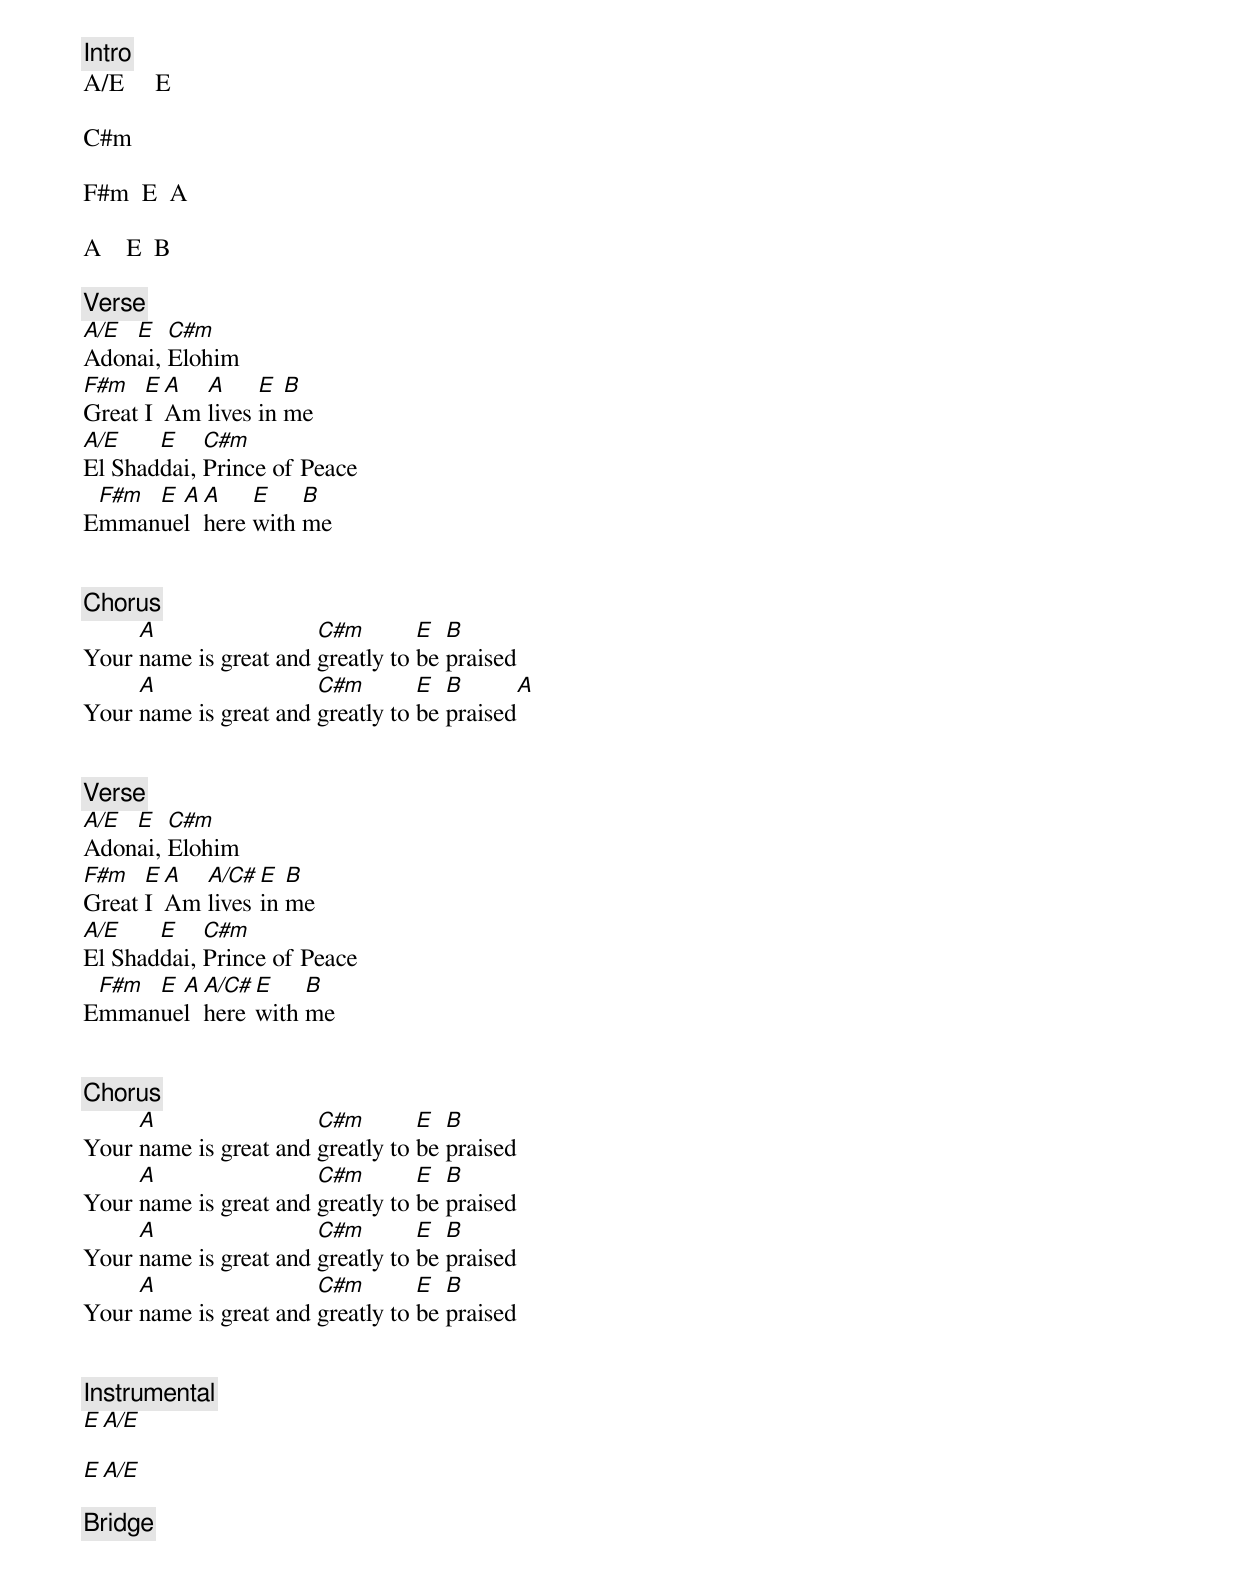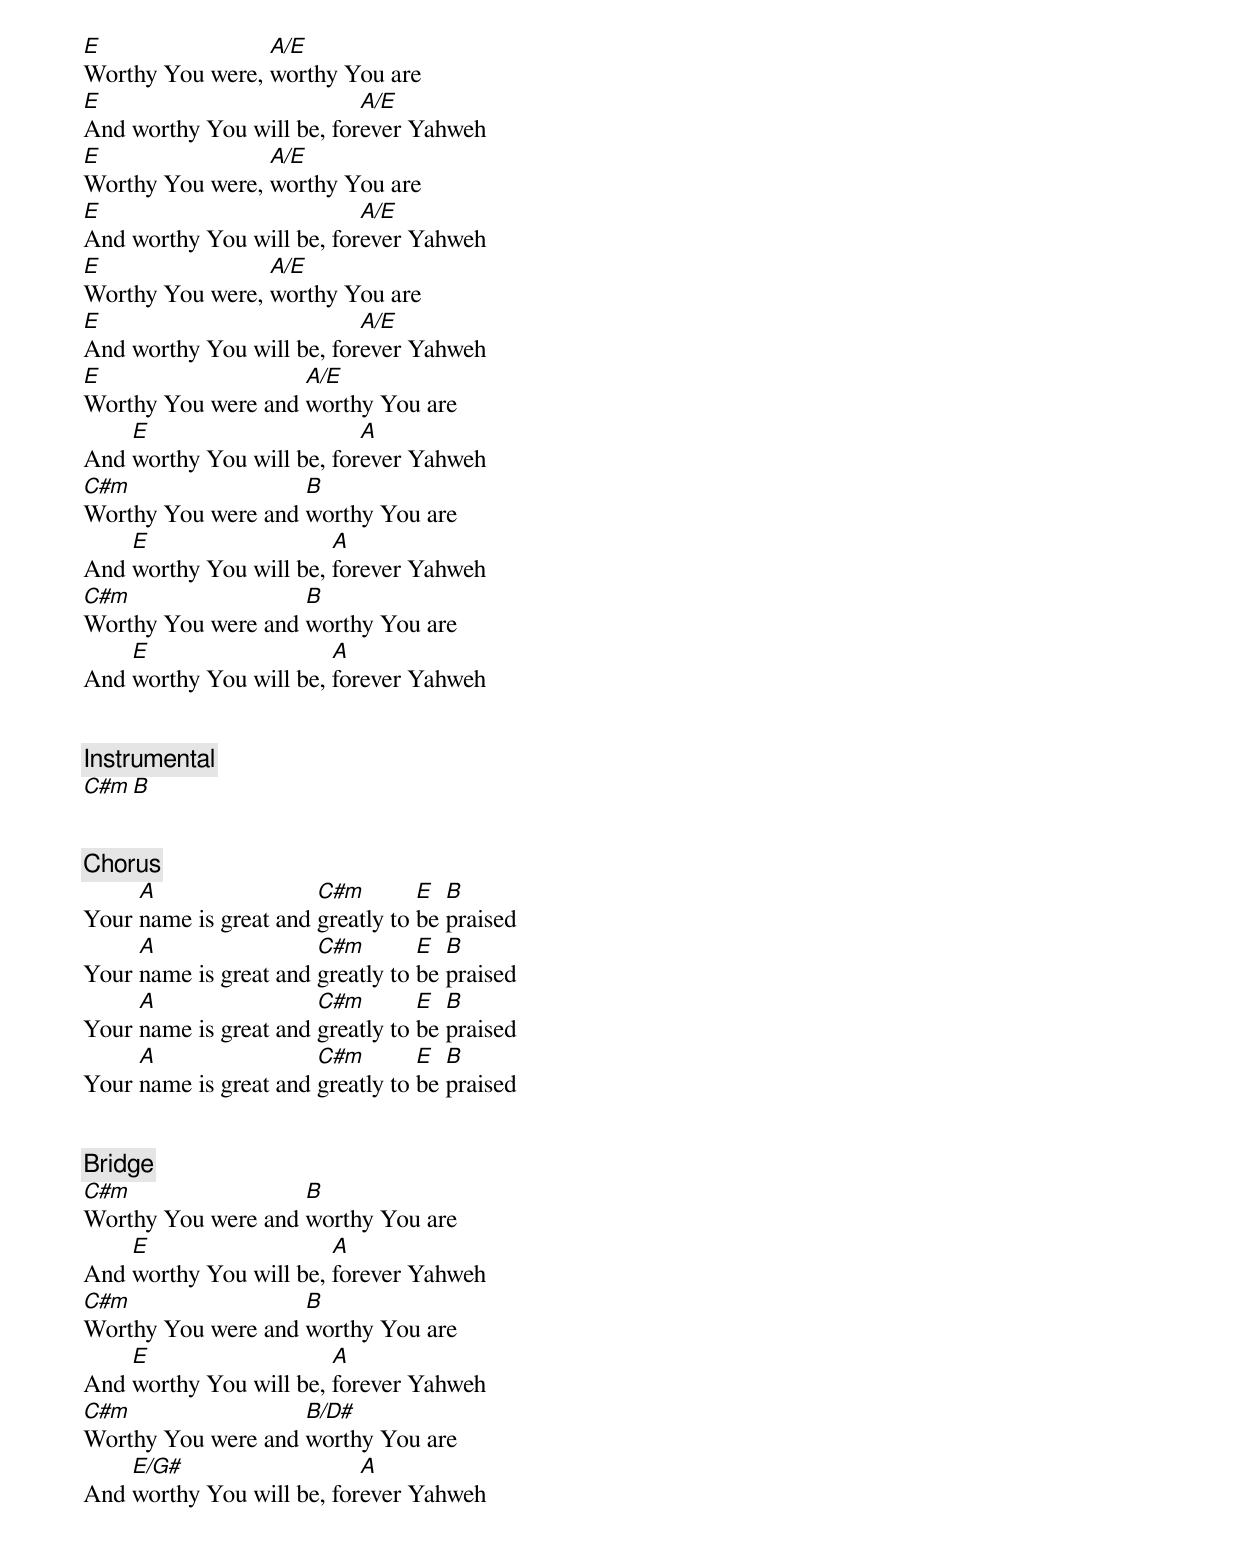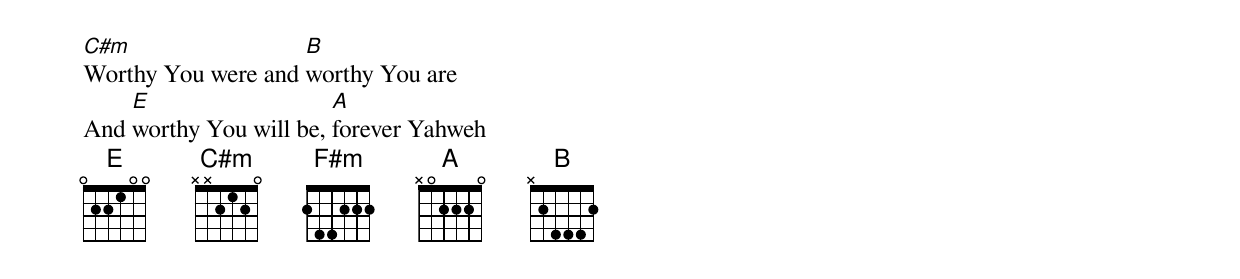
[Intro]
A/E     E

C#m

F#m  E  A

A    E  B

[Verse]
A/E E   C#m
Adonai, Elohim
F#m   E A  A     E  B
Great I Am lives in me
A/E    E    C#m
El Shaddai, Prince of Peace
 F#m E A A    E    B
Emmanuel here with me


[Chorus]
     A                 C#m        E  B
Your name is great and greatly to be praised
     A                 C#m        E  B      A
Your name is great and greatly to be praised


[Verse]
A/E E   C#m
Adonai, Elohim
F#m   E A  A/C#  E  B
Great I Am lives in me
A/E    E    C#m
El Shaddai, Prince of Peace
 F#m E A A/C# E    B
Emmanuel here with me


[Chorus]
     A                 C#m        E  B
Your name is great and greatly to be praised
     A                 C#m        E  B
Your name is great and greatly to be praised
     A                 C#m        E  B
Your name is great and greatly to be praised
     A                 C#m        E  B
Your name is great and greatly to be praised


[Instrumental]
E      A/E

E      A/E

[Bridge]
E                A/E
Worthy You were, worthy You are
E                          A/E
And worthy You will be, forever Yahweh
E                A/E
Worthy You were, worthy You are
E                          A/E
And worthy You will be, forever Yahweh
E                A/E
Worthy You were, worthy You are
E                          A/E
And worthy You will be, forever Yahweh
E                   A/E
Worthy You were and worthy You are
    E                      A
And worthy You will be, forever Yahweh
C#m                 B
Worthy You were and worthy You are
    E                   A
And worthy You will be, forever Yahweh
C#m                 B
Worthy You were and worthy You are
    E                   A
And worthy You will be, forever Yahweh


[Instrumental]
C#m      B


[Chorus]
     A                 C#m        E  B
Your name is great and greatly to be praised
     A                 C#m        E  B
Your name is great and greatly to be praised
     A                 C#m        E  B
Your name is great and greatly to be praised
     A                 C#m        E  B
Your name is great and greatly to be praised


[Bridge]
C#m                 B
Worthy You were and worthy You are
    E                   A
And worthy You will be, forever Yahweh
C#m                 B
Worthy You were and worthy You are
    E                   A
And worthy You will be, forever Yahweh
C#m                 B/D#
Worthy You were and worthy You are
    E/G#                   A
And worthy You will be, forever Yahweh
C#m                 B
Worthy You were and worthy You are
    E                   A
And worthy You will be, forever Yahweh
